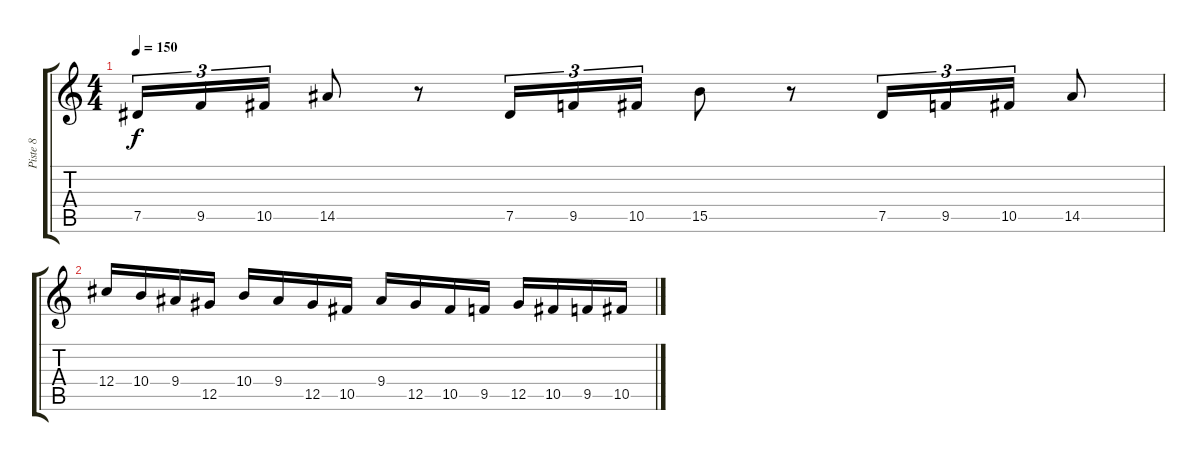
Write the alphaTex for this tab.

\track ("Piste 8" "Piste 8") {instrument distortionguitar}
\staff {score tabs}
\tuning (Eb4 Bb3 Gb3 Db3 Ab2 Eb2) {hide}
\ts (4 4)
\tempo 150
\clef g2
\ks c
7.5.16{tu (3 2) dy f} 9.5.16{tu (3 2)} 10.5.16{tu (3 2)} 14.5.8 r.8 7.5.16{tu (3 2)} 9.5.16{tu (3 2)} 10.5.16{tu (3 2)} 15.5.8 r.8 7.5.16{tu (3 2)} 9.5.16{tu (3 2)} 10.5.16{tu (3 2)} 14.5.8 |
12.4.16 10.4.16 9.4.16 12.5.16 10.4.16 9.4.16 12.5.16 10.5.16 9.4.16 12.5.16 10.5.16 9.5.16 12.5.16 10.5.16 9.5.16 10.5.16
